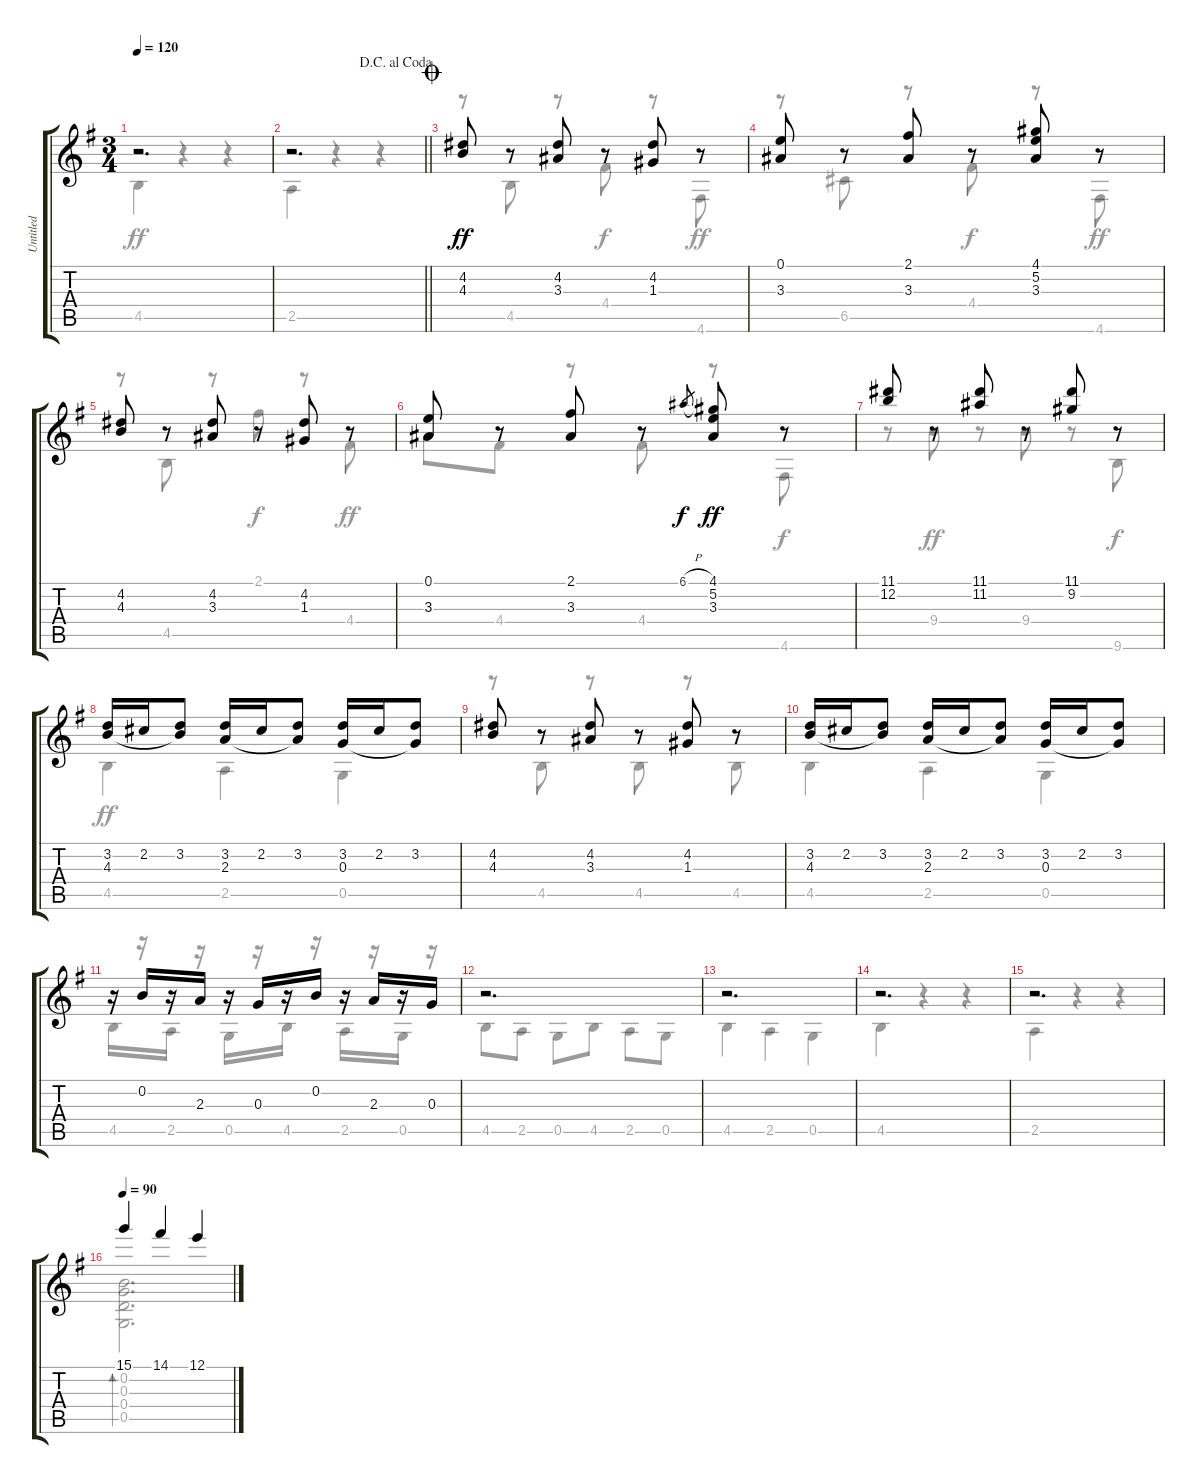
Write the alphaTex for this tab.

\track ("Untitled" "Untitled") {instrument acousticguitarnylon}
\staff {score tabs}
\tuning (E4 B3 G3 D3 G2 D2) {hide}
\voice
\ts (3 4)
\tempo 120
\clef g2
\ks g
r.2{d dy ff} |
\jump dacapoalcoda
\barLineRight lightlight
r.2{d} |
\jump coda
(4.2 4.3).8 r.8 (4.2 3.3).8 r.8 (4.2 1.3).8 r.8 |
(0.1 3.3).8 r.8 (2.1 3.3).8 r.8 (4.1 5.2 3.3).8 r.8 |
(4.2 4.3).8 r.8 (4.2 3.3).8 r.8 (4.2 1.3).8 r.8 |
(0.1 3.3).8 r.8 (2.1 3.3).8 r.8 6.1{h}.8{gr dy f} (4.1 5.2 3.3).8{dy ff} r.8 |
(11.1 12.2).8 r.8 (11.1 11.2).8 r.8 (11.1 9.2).8 r.8 |
(3.2 4.3).16 2.2.16 (3.2 4.3{t}).8 (3.2 2.3).16 2.2.16 (3.2 2.3{t}).8 (3.2 0.3).16 2.2.16 (3.2 0.3{t}).8 |
(4.2 4.3).8 r.8 (4.2 3.3).8 r.8 (4.2 1.3).8 r.8 |
(3.2 4.3).16 2.2.16 (3.2 4.3{t}).8 (3.2 2.3).16 2.2.16 (3.2 2.3{t}).8 (3.2 0.3).16 2.2.16 (3.2 0.3{t}).8 |
r.16 0.2.16 r.16 2.3.16 r.16 0.3.16 r.16 0.2.16 r.16 2.3.16 r.16 0.3.16 |
r.2{d} |
r.2{d} |
r.2{d} |
r.2{d} |
\tempo 90
15.1.4 14.1.4 12.1.4
\voice
\clef g2
\ottava regular
\simile none
\ks g
4.5.4{dy ff} r.4 r.4 |
\barLineRight lightlight
2.5.4 r.4 r.4 |
r.8 4.5.8 r.8 4.4.8{dy f} r.8 4.6.8{dy ff} |
r.8 6.5.8 r.8 4.4.8{dy f} r.8 4.6.8{dy ff} |
r.8 4.5.8 r.8 2.1.8{dy f} r.8 4.4.8{dy ff} |
3.3.8 4.4.8 r.8 4.4.8 r.8 4.6.8{dy f} |
r.8 9.4.8{dy ff} r.8 9.4.8 r.8 9.6.8{dy f} |
4.5.4{dy ff} 2.5.4 0.5.4 |
r.8 4.5.8 r.8 4.5.8 r.8 4.5.8 |
4.5.4 2.5.4 0.5.4 |
4.5.16 r.16 2.5.16 r.16 0.5.16 r.16 4.5.16 r.16 2.5.16 r.16 0.5.16 r.16 |
4.5.8 2.5.8 0.5.8 4.5.8 2.5.8 0.5.8 |
4.5.4 2.5.4 0.5.4 |
4.5.4 r.4 r.4 |
2.5.4 r.4 r.4 |
(0.2 0.3 0.4 0.5).2{d bd 30}
